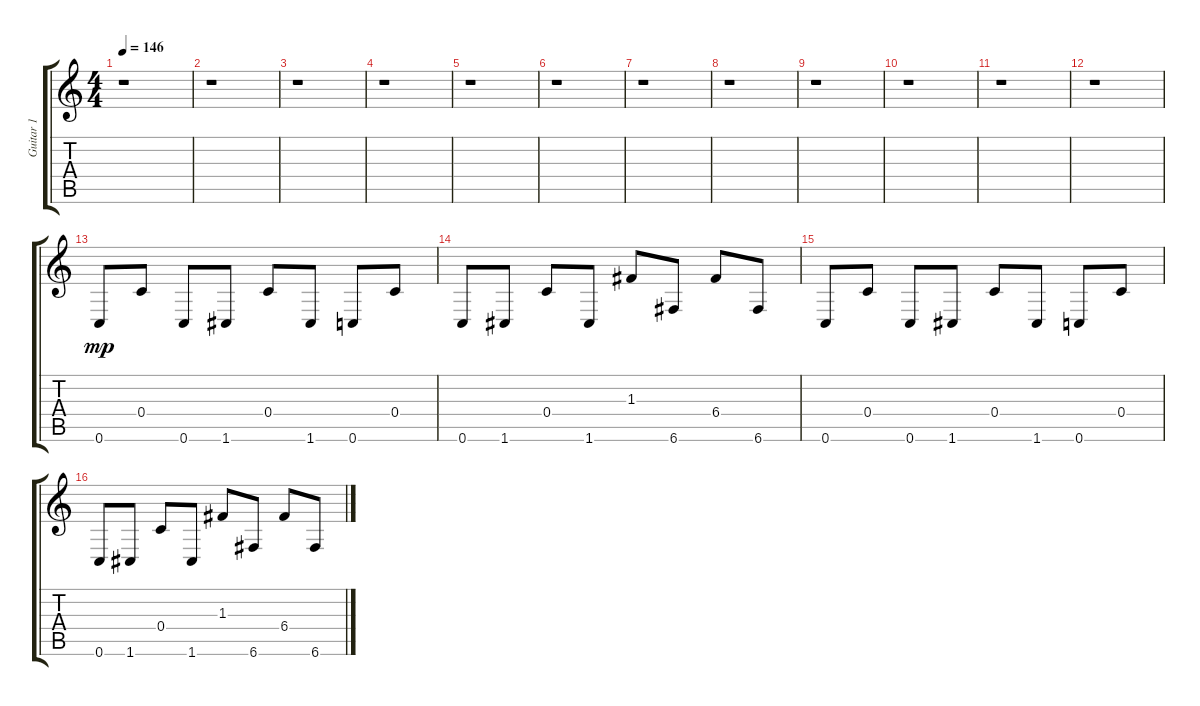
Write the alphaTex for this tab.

\track ("Guitar 1" "Guitar 1") {instrument distortionguitar}
\staff {score tabs}
\tuning (D4 A3 F3 C3 G2 C2) {hide}
\ts (4 4)
\tempo 146
\clef g2
\ks c
r.1{dy f} |
r.1 |
r.1 |
r.1 |
r.1 |
r.1 |
r.1 |
r.1 |
r.1 |
r.1 |
r.1 |
r.1 |
0.6.8{dy mp} 0.4.8 0.6.8 1.6.8 0.4.8 1.6.8 0.6.8 0.4.8 |
0.6.8 1.6.8 0.4.8 1.6.8 1.3.8 6.6.8 6.4.8 6.6.8 |
0.6.8 0.4.8 0.6.8 1.6.8 0.4.8 1.6.8 0.6.8 0.4.8 |
0.6.8 1.6.8 0.4.8 1.6.8 1.3.8 6.6.8 6.4.8 6.6.8
